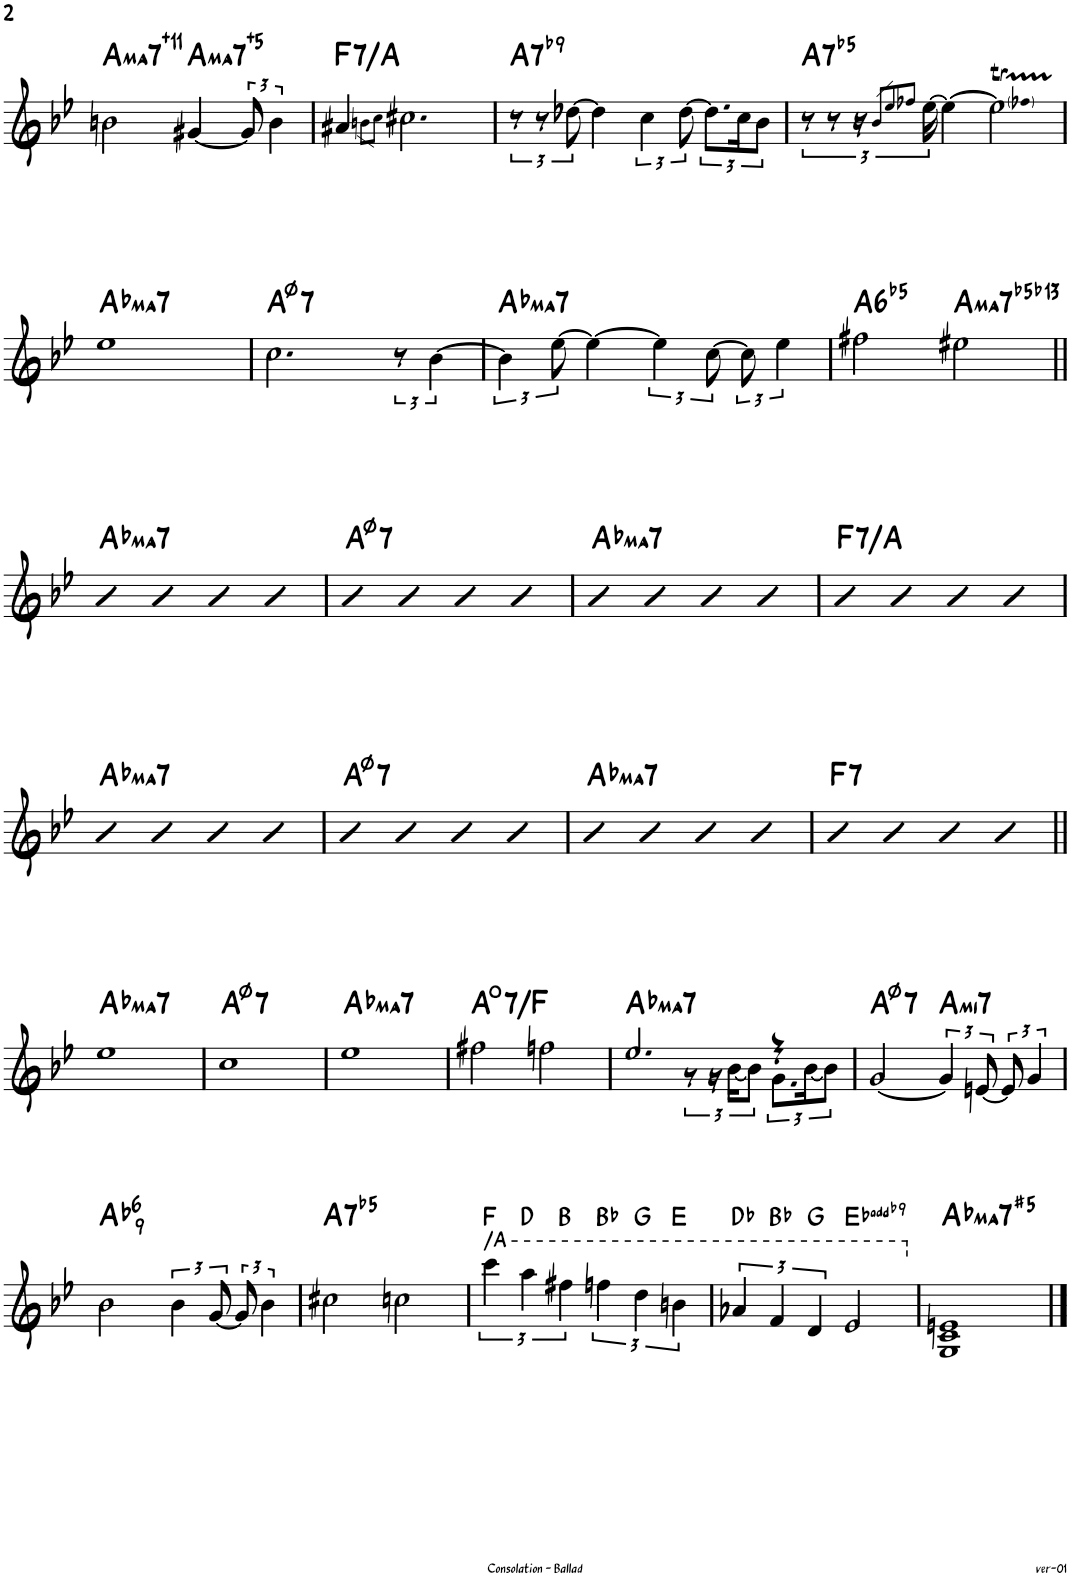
**kern	**harte
*part1	*part1
*staff1	*
*I"Piano	*
*I'Pno.	*
!!LO:PB:g=z
*clefG2	*
*k[b-e-]	*
*M4/4	*
=28	=28
!	!LO:H:kt=ma7
2bn\	A:maj7(#11)
!	!LO:H:kt=ma7
[4g#X/	A:(3,#5,7)
12g#/]	.
6b\	.
=29	=29
!	!LO:H:kt=7
4a#X/	F:7/3
8qbn\L	.
8qcc\J	.
2.cc#X\	.
=30	=30
!	!LO:H:kt=7
12r	A:7(b9)
12r	.
[12dd-X\	.
4dd-\]	.
6cc\	.
[12dd-\	.
12.dd-\L]	.
24cc\K	.
12b-\J	.
=31	=31
!	!LO:H:kt=7
12r	A:(3,b5,b7)
12r	.
24r	.
8qb-/L	.
8qee-/	.
8qff-X/J	.
[24ee-\	.
4ee-\_	.
2ee-T\]	.
!!LO:LB:g=z
=32	=32
!	!LO:H:kt=ma7
1ee-	Ab:maj7
=33	=33
!	!LO:H:kt=7
2.cc\	A:hdim7
12r	.
[6b-\	.
=34	=34
!	!LO:H:kt=ma7
6b-\]	Ab:maj7
[12ee-\	.
4ee-\_	.
6ee-\]	.
[12cc\	.
12cc\]	.
6ee-\	.
=35	=35
!	!LO:H:kt=6
2ff#X\	A:(3,b5,6)
!	!LO:H:kt=ma7
2ee#X\	A:(3,b5,7,b13)
!!LO:LB:g=z
=36||	=36||
!	!LO:H:kt=ma7
4b-	Ab:maj7
4b-	.
4b-	.
4b-	.
=37	=37
!	!LO:H:kt=7
4b-	A:hdim7
4b-	.
4b-	.
4b-	.
=38	=38
!	!LO:H:kt=ma7
4b-	Ab:maj7
4b-	.
4b-	.
4b-	.
=39	=39
!	!LO:H:kt=7
4b-	F:7/3
4b-	.
4b-	.
4b-	.
!!LO:LB:g=z
=40	=40
!	!LO:H:kt=ma7
4b-	Ab:maj7
4b-	.
4b-	.
4b-	.
=41	=41
!	!LO:H:kt=7
4b-	A:hdim7
4b-	.
4b-	.
4b-	.
=42	=42
!	!LO:H:kt=ma7
4b-	Ab:maj7
4b-	.
4b-	.
4b-	.
=43	=43
!	!LO:H:kt=7
4b-	F:7
4b-	.
4b-	.
4b-	.
!!LO:LB:g=z
=44||	=44||
!	!LO:H:kt=ma7
1ee-	Ab:maj7
=45	=45
!	!LO:H:kt=7
1cc	A:hdim7
=46	=46
!	!LO:H:kt=ma7
1ee-	Ab:maj7
=47	=47
!	!LO:H:kt=7
2ff#X\	A:dim7/b6
2ffn\	.
=48	=48
*^	*
!	!	!LO:H:kt=ma7
2.ee-/	2ryy	Ab:maj7
.	12r	.
.	24r	.
.	[24b-\KL	.
.	12b-\J]	.
4r	12.g\L	.
.	[24b-\K	.
.	12b-\J]	.
=49	=49	=49
!	!	!LO:H:kt=7
*v	*v	*
[2g/	A:hdim7
!	!LO:H:kt=mi7
6g/]	A:min7
[12en/	.
12e/]	.
6g/	.
!!LO:LB:g=z
=50	=50
!	!LO:H:kt=6
2b-\	Ab:maj6(9)
6b-\	.
[12g/	.
12g/]	.
6b-\	.
=51	=51
!	!LO:H:kt=7
2cc#X\	A:(3,b5,b7)
2ccn\	.
=52	=52
!LO:TX:a:t=/A	!
6ccc\	F:maj
6aa\	D:maj
6ff#X\	B:maj
6ffn\	Bb:maj
6dd\	G:maj
6bn\	E:maj
=53	=53
6a-X/	Db:maj
6f/	Bb:maj
6d/	G:maj
2e-/	Eb:maj(b9)
=54	=54
!	!LO:H:kt=ma7
1G 1c 1en	Ab:(3,#5,7)
==	==
*-	*-
